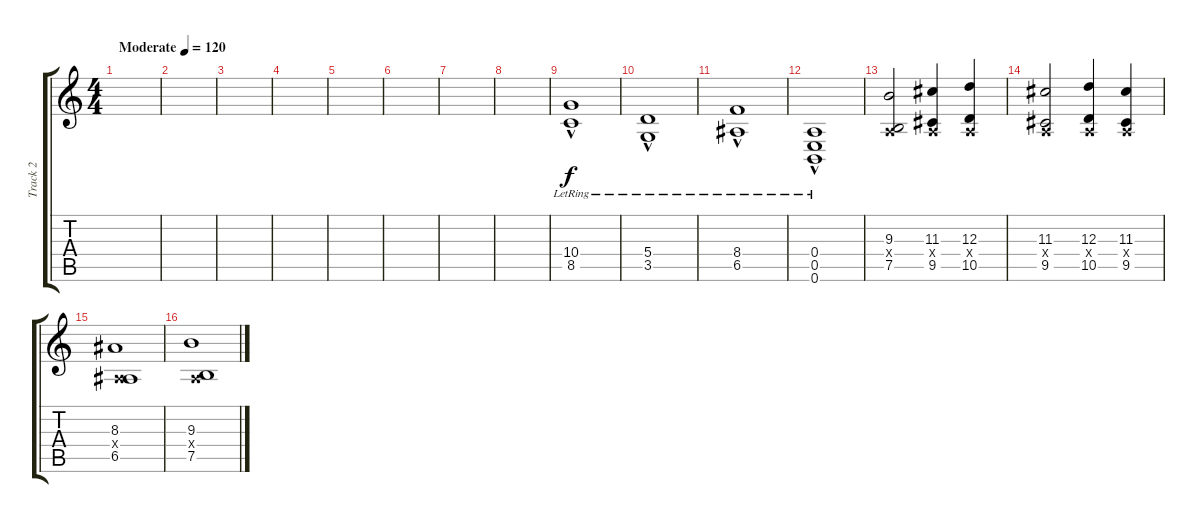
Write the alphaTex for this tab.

\track ("Track 2" "Track 2") {instrument distortionguitar}
\staff {score tabs}
\tuning (B3 G3 D3 A2 E2 B1) {hide}
\ts (4 4)
\tempo (120 "Moderate")
\clef g2
\ks c
|
|
|
|
|
|
|
|
(10.4{hac lr} 8.5).1 |
(5.4{hac lr} 3.5).1 |
(8.4{hac lr} 6.5{hac lr}).1 |
(0.4{hac lr} 0.5 0.6).1 |
(9.3 0.4{x} 7.5).2{dy f} (11.3 0.4{x} 9.5).4 (12.3 0.4{x} 10.5).4 |
(11.3 0.4{x} 9.5).2 (12.3 0.4{x} 10.5).4 (11.3 0.4{x} 9.5).4 |
(8.3 0.4{x} 6.5).1 |
(9.3 0.4{x} 7.5).1
